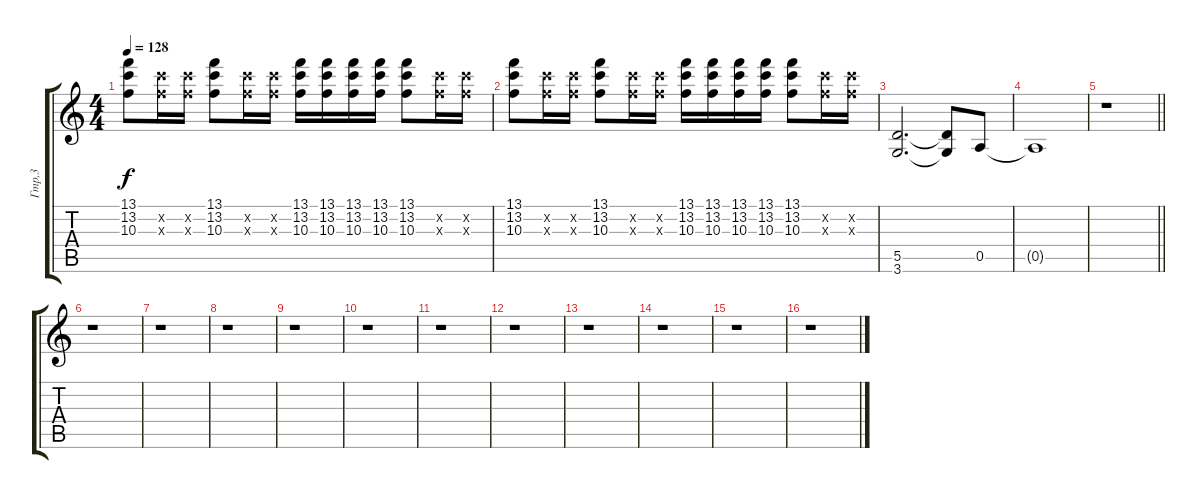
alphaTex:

\track ("Гтр,3" "Гтр,3") {instrument distortionguitar}
\staff {score tabs}
\tuning (E4 B3 G3 D3 A2 E2) {hide}
\ts (4 4)
\tempo 128
\clef g2
\ks c
(13.1 13.2 10.3).8{dy f} (13.2{x} 10.3{x}).16 (13.2{x} 10.3{x}).16 (13.1 13.2 10.3).8 (13.2{x} 10.3{x}).16 (13.2{x} 10.3{x}).16 (13.1 13.2 10.3).16 (13.1 13.2 10.3).16 (13.1 13.2 10.3).16 (13.1 13.2 10.3).16 (13.1 13.2 10.3).8 (13.2{x} 10.3{x}).16 (13.2{x} 10.3{x}).16 |
(13.1 13.2 10.3).8 (13.2{x} 10.3{x}).16 (13.2{x} 10.3{x}).16 (13.1 13.2 10.3).8 (13.2{x} 10.3{x}).16 (13.2{x} 10.3{x}).16 (13.1 13.2 10.3).16 (13.1 13.2 10.3).16 (13.1 13.2 10.3).16 (13.1 13.2 10.3).16 (13.1 13.2 10.3).8 (13.2{x} 10.3{x}).16 (13.2{x} 10.3{x}).16 |
(5.5 3.6).2{d} (5.5{t} 3.6{t}).8 0.5.8 |
0.5{t}.1 |
\barLineRight lightlight
r.1 |
r.1 |
r.1 |
r.1 |
r.1 |
r.1 |
r.1 |
r.1 |
r.1 |
r.1 |
r.1 |
r.1
